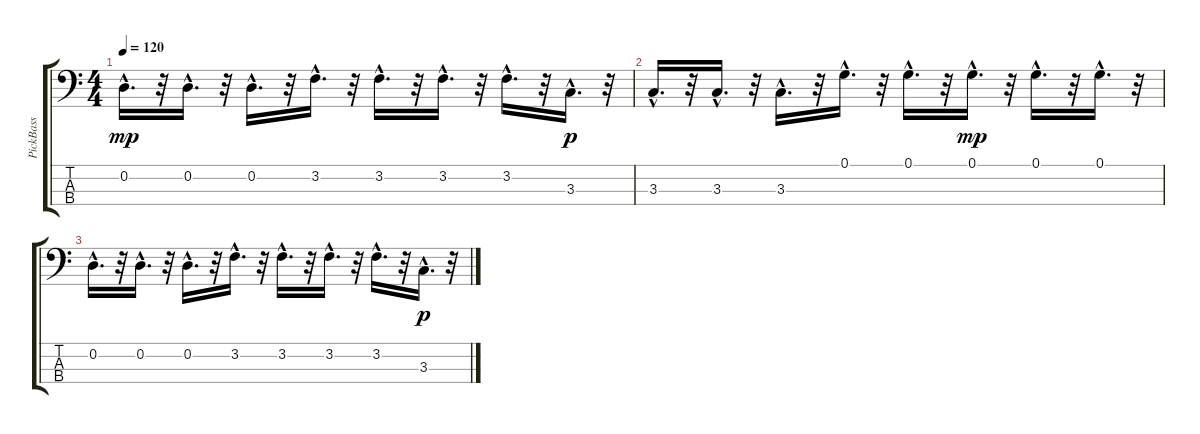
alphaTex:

\track ("PickBass" "PickBass") {instrument electricbasspick}
\staff {score tabs}
\tuning (G2 D2 A1 E1) {hide}
\ts (4 4)
\tempo 120
\clef f4
\ks c
0.2{hac}.16{d dy mp volume 0} r.32 0.2{hac}.16{d} r.32 0.2{hac}.16{d} r.32 3.2{hac}.16{d} r.32 3.2{hac}.16{d} r.32 3.2{hac}.16{d} r.32 3.2{hac}.16{d} r.32 3.3{hac}.16{d dy p} r.32 |
3.3{hac}.16{d} r.32 3.3{hac}.16{d} r.32 3.3{hac}.16{d} r.32 0.1{hac}.16{d} r.32 0.1{hac}.16{d} r.32 0.1{hac}.16{d dy mp} r.32 0.1{hac}.16{d} r.32 0.1{hac}.16{d} r.32 |
0.2{hac}.16{d} r.32 0.2{hac}.16{d} r.32 0.2{hac}.16{d} r.32 3.2{hac}.16{d} r.32 3.2{hac}.16{d} r.32 3.2{hac}.16{d} r.32 3.2{hac}.16{d} r.32 3.3{hac}.16{d dy p} r.32
